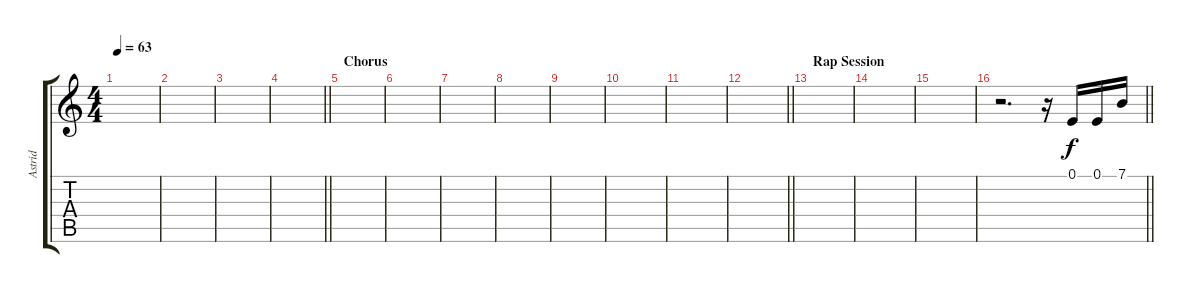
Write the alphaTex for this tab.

\track ("Astrid" "Astrid") {instrument lead6voice}
\staff {score tabs}
\tuning (E4 B3 G3 D3 A2 E2) {hide}
\ts (4 4)
\tempo 63
\clef g2
\ks c
|
|
|
\barLineRight lightlight
|
\section ("" "Chorus")
|
|
|
|
|
|
|
\barLineRight lightlight
|
\section ("" "Rap Session")
|
|
|
\barLineRight lightlight
r.2{d} r.16 0.1.16 0.1.16 7.1.16
